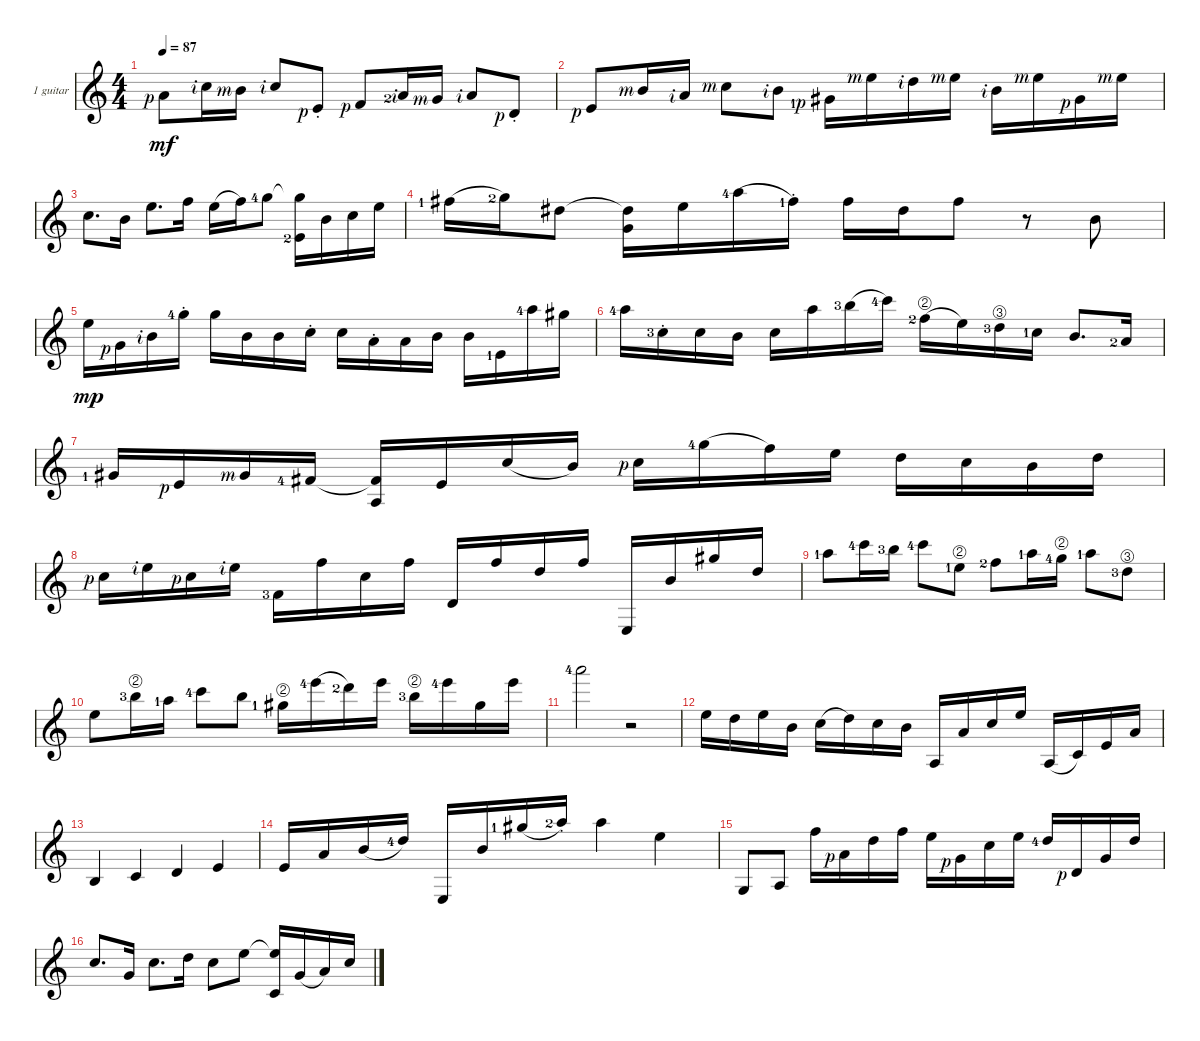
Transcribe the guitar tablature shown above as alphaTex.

\defaultSystemsLayout 4
\bracketExtendMode groupsimilarinstruments
\firstSystemTrackNameOrientation horizontal
\otherSystemsTrackNameOrientation horizontal
\track ("1 guitar" "1 guitar") {instrument acousticguitarsteel}
\staff {score}
\tuning (E4 B3 G3 D3 A2 E2)
\ts (4 4)
\scale
0.498489
\tempo 87
\accidentals auto
\clef g2
\ottava regular
\simile none
\ks c
2.3{rf 1}.8{dy mf instrument acousticguitarsteel} 1.2{rf 2}.16 0.2{rf 3}.16 10.4{rf 2}.8 2.4{st rf 1}.8 3.4{rf 1}.8 2.3{lf 3 rf 2}.16 0.3{rf 3}.16 2.3{rf 2}.8 0.4{st rf 1}.8 |
\scale
0.501511 2.4{rf 1}.8 0.2{rf 3}.16 2.3{rf 2}.16 1.2{rf 3}.8 0.2{rf 2}.8 1.3{lf 2 rf 1}.16 0.1{rf 3}.16 3.2{rf 2}.16 0.1{rf 3}.16 0.2{rf 2}.16 0.1{rf 3}.16 1.3{rf 1}.16 0.1{rf 3}.16 |
\scale
0.5 1.2.8{d} 0.2.16 0.1.8{d} 1.1.16 0.1.16{legatoorigin} 1.1.16 3.1{lf 5}.8 (3.1{t} 2.4{lf 3}).16 0.2.16 1.2.16 0.1.16 |
\scale
0.5 2.1{lf 2}.16{legatoorigin} 3.1{lf 3}.16 4.2.8 (4.2{t} 0.3).16 0.1.16 5.1{lf 5}.16{legatoorigin} 7.2{st lf 2}.16 7.2.16 8.3.16 7.2.8 r.8 0.2.8 |
\scale
0.5 0.1.16{dy mp} 0.3{rf 1}.16 0.2{rf 2}.16 3.1{st lf 5}.16 3.1.16 0.2.16 0.2.16 1.2{st}.16 1.2.16 2.3{st}.16 2.3.16 0.2.16 0.2.16 2.4{lf 2}.16 5.1{lf 5}.16 4.1.16 |
\scale
0.5 5.1{lf 5}.16 5.3{st lf 4}.16 5.3.16 0.2.16 5.3.16 5.1.16 7.1{lf 4}.16{legatoorigin} 8.1{lf 5}.16 6.2{string lf 3}.16{legatoorigin} 5.2.16 7.3{string lf 4}.16 5.3{lf 2}.16 0.2.8{d} 2.3{lf 3}.16 |
\scale
0.5 1.3{lf 2}.16 2.4{rf 1}.16 1.3{rf 3}.16 4.4{lf 5}.16 (4.4{t} 0.5).16 2.4.16 1.2.16{legatoorigin} 0.2.16 1.2{rf 1}.16 3.1{lf 5}.16{legatoorigin} 1.1.16 0.1.16 3.2.16 1.2.16 0.2.16 3.2.16 |
\scale
0.5 1.2{rf 1}.16 0.1{rf 2}.16 1.2{rf 1}.16 0.1{rf 2}.16 3.4{lf 4}.16 1.1.16 1.2.16 1.1.16 0.4.16 1.1.16 3.2.16 1.1.16 0.6.16 0.2.16 4.1.16 3.2.16 |
\scale
0.442029 5.1{lf 2}.8 8.1{lf 5}.16 7.1{lf 4}.16 8.1{lf 5}.8 5.2{string lf 2}.8 6.2{lf 3}.8 5.1{lf 2}.16 8.2{string lf 5}.16 5.1{lf 2}.8 7.3{string lf 4}.8 |
\scale
0.557971 0.1.8 12.2{string lf 4}.16 10.2{lf 2}.16 13.2{lf 5}.8 12.2.8 9.2{string lf 2}.16 12.1{lf 5}.16{legatoorigin} 10.1{lf 3}.16 12.1.16 12.2{string lf 4}.16 12.1{lf 5}.16 13.3.16 12.1.16 |
\scale
0.5 17.1{lf 5}.2 r.2 |
\scale
0.5 0.1.16 3.2.16 0.1.16 0.2.16 1.2.16{legatoorigin} 3.2.16 1.2.16 0.2.16 0.5.16 2.3.16 1.2.16 0.1.16 0.5.16{legatoorigin} 3.5.16 2.4.16 2.3.16 |
\scale
0.347458 2.5.4 3.5.4 0.4.4 2.4.4 |
\scale
0.652542 2.4.16 2.3.16 0.2.16{legatoorigin} 3.2{lf 5}.16 0.6.16 0.2.16 4.1{lf 2}.16{legatoorigin} 5.1{st lf 3}.16 5.1.4 0.1.4 |
\scale
0.401961 3.6.8 0.5.8 1.1.16 2.3{rf 1}.16 3.2.16 1.1.16 0.1.16 0.3{rf 1}.16 1.2.16 0.1.16 3.2{lf 5}.16 0.4{rf 1}.16 0.3.16 3.2.16 |
\scale
0.598039 1.2.8{d} 0.3.16 1.2.8{d} 3.2.16 1.2.8 0.1.8 (0.1{t} 3.5).16 0.3.16{legatoorigin} 2.3.16 1.2.16
